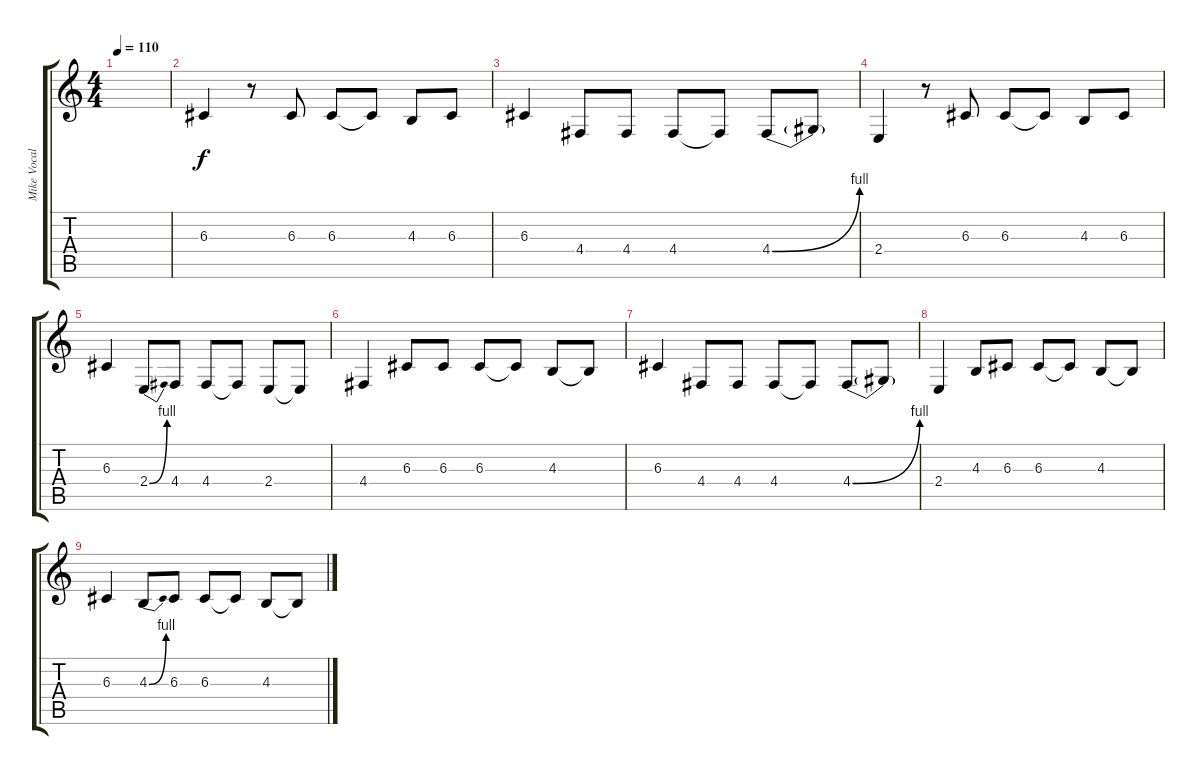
\track ("Mike Vocals" "Mike Vocal") {instrument harmonica}
\staff {score tabs}
\tuning (E4 B3 G3 D3 A2 E2) {hide}
\ts (4 4)
\tempo 110
\clef g2
\ks c
|
6.3.4 r.8 6.3.8 6.3.8 6.3{t}.8 4.3.8 6.3.8 |
6.3.4 4.4.8 4.4.8 4.4.8 4.4{t}.8 4.4{be (bend 0 0 60 4)}.8 4.4{t}.8 |
2.4.4 r.8 6.3.8 6.3.8 6.3{t}.8 4.3.8 6.3.8 |
6.3.4 2.4{be (bend 0 0 60 4)}.8 4.4.8 4.4.8 4.4{t}.8 2.4.8 2.4{t}.8 |
4.4.4 6.3.8 6.3.8 6.3.8 6.3{t}.8 4.3.8 4.3{t}.8 |
6.3.4 4.4.8 4.4.8 4.4.8 4.4{t}.8 4.4{be (bend 0 0 60 4)}.8 4.4{t}.8 |
2.4.4 4.3.8 6.3.8 6.3.8 6.3{t}.8 4.3.8 4.3{t}.8 |
6.3.4 4.3{be (bend 0 0 60 4)}.8 6.3.8 6.3.8 6.3{t}.8 4.3.8 4.3{t}.8
